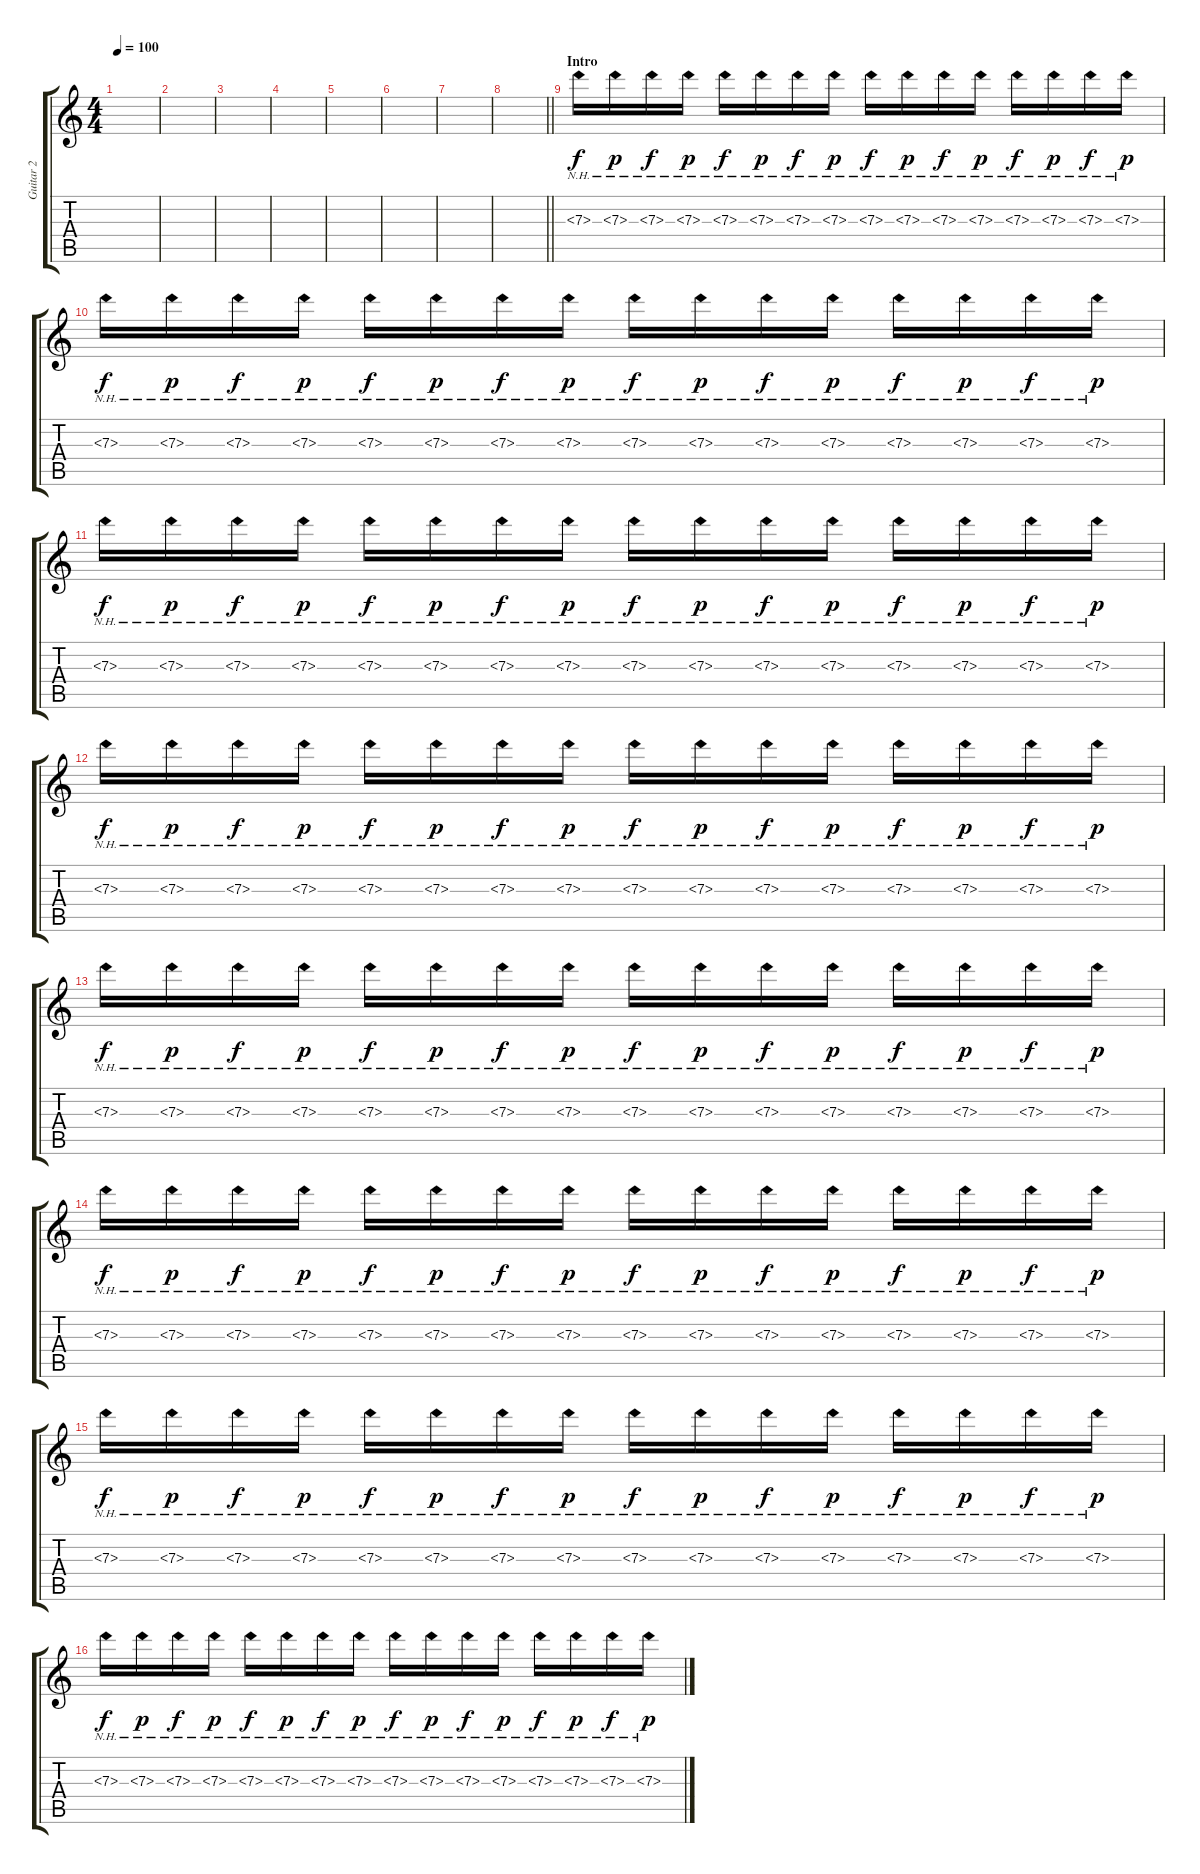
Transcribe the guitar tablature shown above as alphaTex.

\track ("Guitar 2" "Guitar 2") {instrument electricguitarclean}
\staff {score tabs}
\tuning (E4 B3 G3 D3 A2 D2) {hide}
\ts (4 4)
\tempo 100
\clef g2
\ks c
|
|
|
|
|
|
|
\barLineRight lightlight
|
\section ("" "Intro")
7.3{nh}.16 7.3{nh}.16{dy p} 7.3{nh}.16{dy f} 7.3{nh}.16{dy p} 7.3{nh}.16{dy f} 7.3{nh}.16{dy p} 7.3{nh}.16{dy f} 7.3{nh}.16{dy p} 7.3{nh}.16{dy f} 7.3{nh}.16{dy p} 7.3{nh}.16{dy f} 7.3{nh}.16{dy p} 7.3{nh}.16{dy f} 7.3{nh}.16{dy p} 7.3{nh}.16{dy f} 7.3{nh}.16{dy p} |
7.3{nh}.16{dy f} 7.3{nh}.16{dy p} 7.3{nh}.16{dy f} 7.3{nh}.16{dy p} 7.3{nh}.16{dy f} 7.3{nh}.16{dy p} 7.3{nh}.16{dy f} 7.3{nh}.16{dy p} 7.3{nh}.16{dy f} 7.3{nh}.16{dy p} 7.3{nh}.16{dy f} 7.3{nh}.16{dy p} 7.3{nh}.16{dy f} 7.3{nh}.16{dy p} 7.3{nh}.16{dy f} 7.3{nh}.16{dy p} |
7.3{nh}.16{dy f} 7.3{nh}.16{dy p} 7.3{nh}.16{dy f} 7.3{nh}.16{dy p} 7.3{nh}.16{dy f} 7.3{nh}.16{dy p} 7.3{nh}.16{dy f} 7.3{nh}.16{dy p} 7.3{nh}.16{dy f} 7.3{nh}.16{dy p} 7.3{nh}.16{dy f} 7.3{nh}.16{dy p} 7.3{nh}.16{dy f} 7.3{nh}.16{dy p} 7.3{nh}.16{dy f} 7.3{nh}.16{dy p} |
7.3{nh}.16{dy f} 7.3{nh}.16{dy p} 7.3{nh}.16{dy f} 7.3{nh}.16{dy p} 7.3{nh}.16{dy f} 7.3{nh}.16{dy p} 7.3{nh}.16{dy f} 7.3{nh}.16{dy p} 7.3{nh}.16{dy f} 7.3{nh}.16{dy p} 7.3{nh}.16{dy f} 7.3{nh}.16{dy p} 7.3{nh}.16{dy f} 7.3{nh}.16{dy p} 7.3{nh}.16{dy f} 7.3{nh}.16{dy p} |
7.3{nh}.16{dy f} 7.3{nh}.16{dy p} 7.3{nh}.16{dy f} 7.3{nh}.16{dy p} 7.3{nh}.16{dy f} 7.3{nh}.16{dy p} 7.3{nh}.16{dy f} 7.3{nh}.16{dy p} 7.3{nh}.16{dy f} 7.3{nh}.16{dy p} 7.3{nh}.16{dy f} 7.3{nh}.16{dy p} 7.3{nh}.16{dy f} 7.3{nh}.16{dy p} 7.3{nh}.16{dy f} 7.3{nh}.16{dy p} |
7.3{nh}.16{dy f} 7.3{nh}.16{dy p} 7.3{nh}.16{dy f} 7.3{nh}.16{dy p} 7.3{nh}.16{dy f} 7.3{nh}.16{dy p} 7.3{nh}.16{dy f} 7.3{nh}.16{dy p} 7.3{nh}.16{dy f} 7.3{nh}.16{dy p} 7.3{nh}.16{dy f} 7.3{nh}.16{dy p} 7.3{nh}.16{dy f} 7.3{nh}.16{dy p} 7.3{nh}.16{dy f} 7.3{nh}.16{dy p} |
7.3{nh}.16{dy f} 7.3{nh}.16{dy p} 7.3{nh}.16{dy f} 7.3{nh}.16{dy p} 7.3{nh}.16{dy f} 7.3{nh}.16{dy p} 7.3{nh}.16{dy f} 7.3{nh}.16{dy p} 7.3{nh}.16{dy f} 7.3{nh}.16{dy p} 7.3{nh}.16{dy f} 7.3{nh}.16{dy p} 7.3{nh}.16{dy f} 7.3{nh}.16{dy p} 7.3{nh}.16{dy f} 7.3{nh}.16{dy p} |
7.3{nh}.16{dy f} 7.3{nh}.16{dy p} 7.3{nh}.16{dy f} 7.3{nh}.16{dy p} 7.3{nh}.16{dy f} 7.3{nh}.16{dy p} 7.3{nh}.16{dy f} 7.3{nh}.16{dy p} 7.3{nh}.16{dy f} 7.3{nh}.16{dy p} 7.3{nh}.16{dy f} 7.3{nh}.16{dy p} 7.3{nh}.16{dy f} 7.3{nh}.16{dy p} 7.3{nh}.16{dy f} 7.3{nh}.16{dy p}
